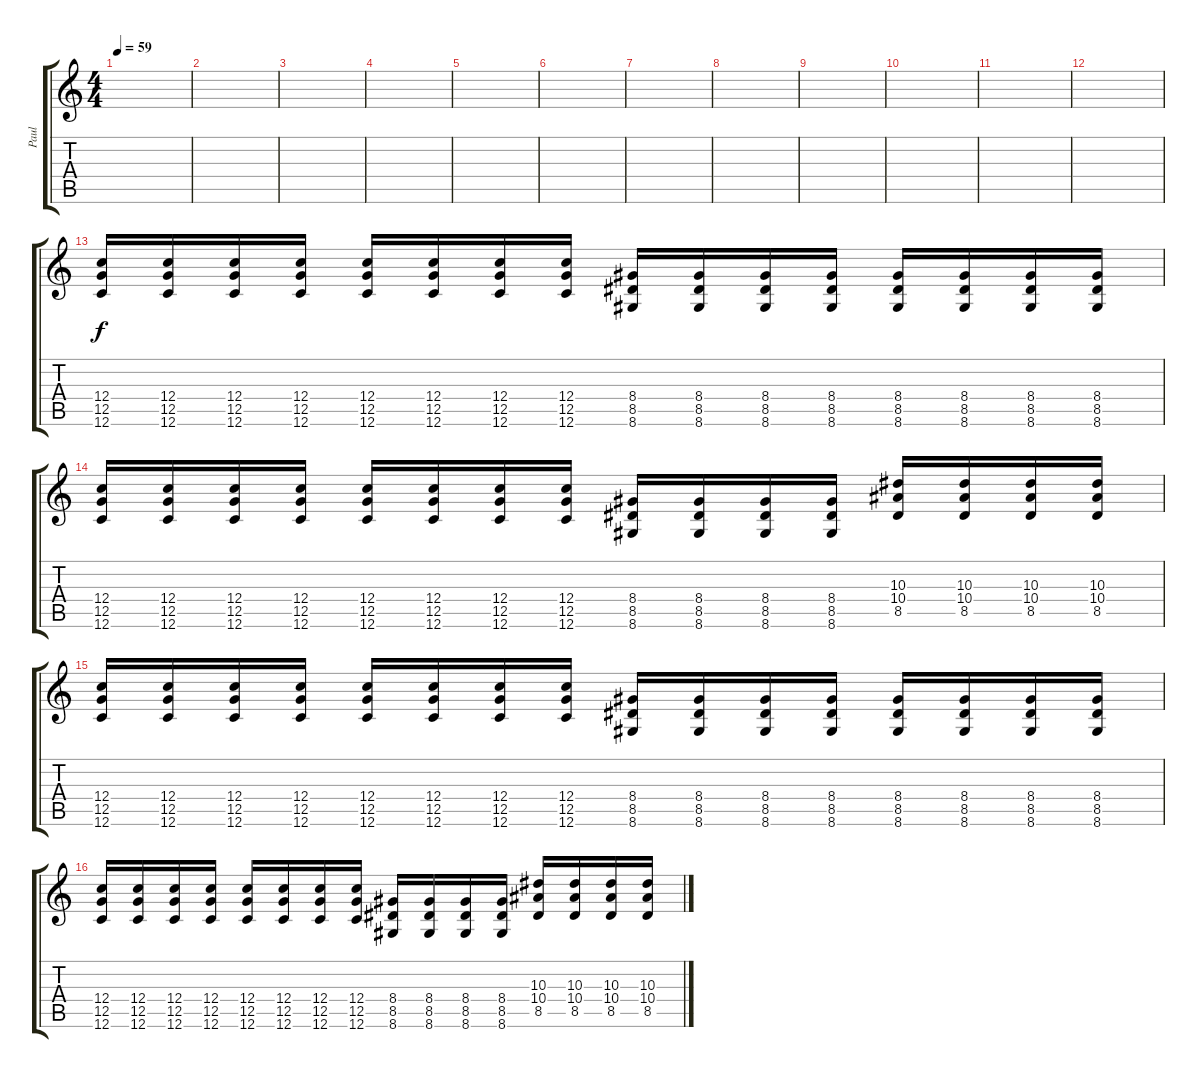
\track ("Paul" "Paul") {instrument distortionguitar}
\staff {score tabs}
\tuning (D4 A3 F3 C3 G2 C2) {hide}
\ts (4 4)
\tempo 59
\clef g2
\ks c
|
|
|
|
|
|
|
|
|
|
|
|
(12.4 12.5 12.6).16 (12.4 12.5 12.6).16 (12.4 12.5 12.6).16 (12.4 12.5 12.6).16 (12.4 12.5 12.6).16 (12.4 12.5 12.6).16 (12.4 12.5 12.6).16 (12.4 12.5 12.6).16 (8.4 8.5 8.6).16 (8.4 8.5 8.6).16 (8.4 8.5 8.6).16 (8.4 8.5 8.6).16 (8.4 8.5 8.6).16 (8.4 8.5 8.6).16 (8.4 8.5 8.6).16 (8.4 8.5 8.6).16 |
(12.4 12.5 12.6).16 (12.4 12.5 12.6).16 (12.4 12.5 12.6).16 (12.4 12.5 12.6).16 (12.4 12.5 12.6).16 (12.4 12.5 12.6).16 (12.4 12.5 12.6).16 (12.4 12.5 12.6).16 (8.4 8.5 8.6).16 (8.4 8.5 8.6).16 (8.4 8.5 8.6).16 (8.4 8.5 8.6).16 (10.3 10.4 8.5).16 (10.3 10.4 8.5).16 (10.3 10.4 8.5).16 (10.3 10.4 8.5).16 |
(12.4 12.5 12.6).16 (12.4 12.5 12.6).16 (12.4 12.5 12.6).16 (12.4 12.5 12.6).16 (12.4 12.5 12.6).16 (12.4 12.5 12.6).16 (12.4 12.5 12.6).16 (12.4 12.5 12.6).16 (8.4 8.5 8.6).16 (8.4 8.5 8.6).16 (8.4 8.5 8.6).16 (8.4 8.5 8.6).16 (8.4 8.5 8.6).16 (8.4 8.5 8.6).16 (8.4 8.5 8.6).16 (8.4 8.5 8.6).16 |
(12.4 12.5 12.6).16 (12.4 12.5 12.6).16 (12.4 12.5 12.6).16 (12.4 12.5 12.6).16 (12.4 12.5 12.6).16 (12.4 12.5 12.6).16 (12.4 12.5 12.6).16 (12.4 12.5 12.6).16 (8.4 8.5 8.6).16 (8.4 8.5 8.6).16 (8.4 8.5 8.6).16 (8.4 8.5 8.6).16 (10.3 10.4 8.5).16 (10.3 10.4 8.5).16 (10.3 10.4 8.5).16 (10.3 10.4 8.5).16
